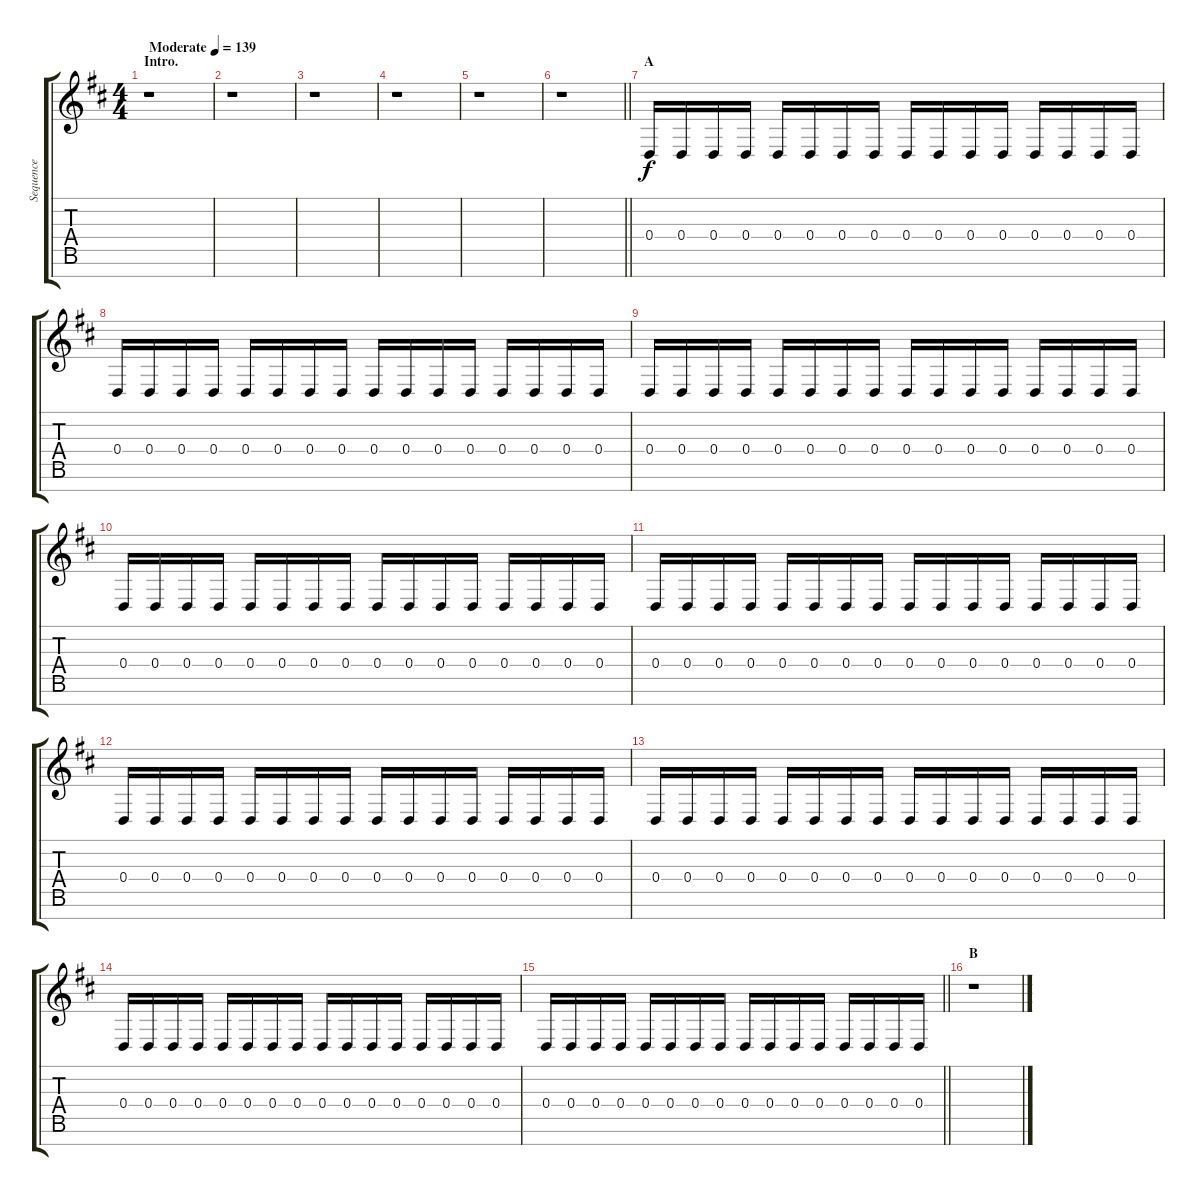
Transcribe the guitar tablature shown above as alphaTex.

\track ("Sequence" "Sequence") {instrument lead2sawtooth}
\staff {score tabs}
\tuning (E4 B3 G3 D3 A2 E2 B1) {hide}
\ts (4 4)
\section ("" "Intro.")
\tempo (139 "Moderate")
\clef g2
\ks d
r.1{dy f instrument lead2sawtooth} |
r.1 |
r.1 |
r.1 |
r.1 |
\barLineRight lightlight
r.1 |
\section ("" "A")
0.4.16 0.4.16 0.4.16 0.4.16 0.4.16 0.4.16 0.4.16 0.4.16 0.4.16 0.4.16 0.4.16 0.4.16 0.4.16 0.4.16 0.4.16 0.4.16 |
0.4.16 0.4.16 0.4.16 0.4.16 0.4.16 0.4.16 0.4.16 0.4.16 0.4.16 0.4.16 0.4.16 0.4.16 0.4.16 0.4.16 0.4.16 0.4.16 |
0.4.16 0.4.16 0.4.16 0.4.16 0.4.16 0.4.16 0.4.16 0.4.16 0.4.16 0.4.16 0.4.16 0.4.16 0.4.16 0.4.16 0.4.16 0.4.16 |
0.4.16 0.4.16 0.4.16 0.4.16 0.4.16 0.4.16 0.4.16 0.4.16 0.4.16 0.4.16 0.4.16 0.4.16 0.4.16 0.4.16 0.4.16 0.4.16 |
0.4.16 0.4.16 0.4.16 0.4.16 0.4.16 0.4.16 0.4.16 0.4.16 0.4.16 0.4.16 0.4.16 0.4.16 0.4.16 0.4.16 0.4.16 0.4.16 |
0.4.16 0.4.16 0.4.16 0.4.16 0.4.16 0.4.16 0.4.16 0.4.16 0.4.16 0.4.16 0.4.16 0.4.16 0.4.16 0.4.16 0.4.16 0.4.16 |
0.4.16 0.4.16 0.4.16 0.4.16 0.4.16 0.4.16 0.4.16 0.4.16 0.4.16 0.4.16 0.4.16 0.4.16 0.4.16 0.4.16 0.4.16 0.4.16 |
0.4.16 0.4.16 0.4.16 0.4.16 0.4.16 0.4.16 0.4.16 0.4.16 0.4.16 0.4.16 0.4.16 0.4.16 0.4.16 0.4.16 0.4.16 0.4.16 |
\barLineRight lightlight
0.4.16{volume 0} 0.4.16 0.4.16 0.4.16 0.4.16 0.4.16 0.4.16 0.4.16 0.4.16 0.4.16 0.4.16 0.4.16 0.4.16 0.4.16 0.4.16 0.4.16 |
\section ("" "B")
r.1{volume 12}
